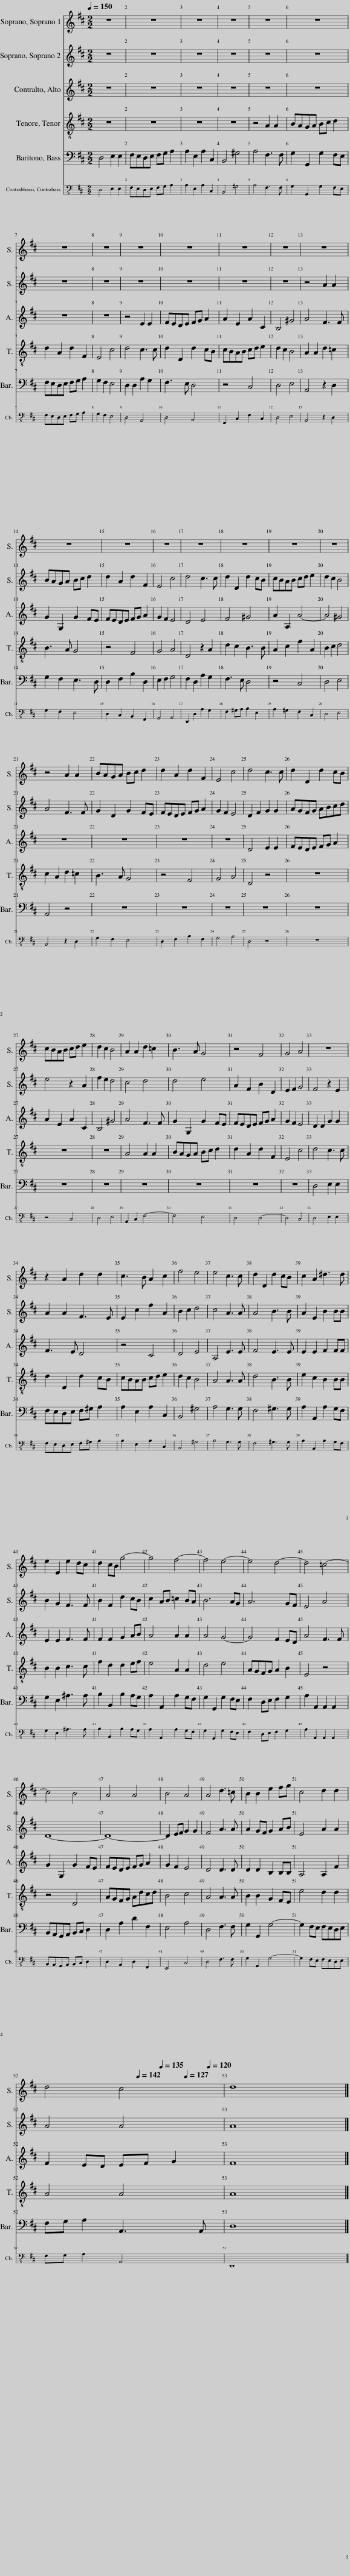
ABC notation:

X:1
%%score 1 2 3 4 5 6
L:1/8
Q:1/4=150
M:2/2
I:linebreak $
K:D
V:1 treble
V:2 treble
V:3 treble
V:4 treble-8
V:5 bass
V:6 bass-8
V:1
 z8 | z8 | z8 | z8 | z8 | %5
 z8 |$ z8 | z8 | z8 | z8 | %10
 z8 | z8 | z8 |$ z8 | z8 | %15
 z8 | z8 | z8 | z8 | z8 |$ %20
 z4 A2 A2 | BAGA Bc d2 | d2 A2 d2 F2 | E4 c4 | d4 c3 c | %25
 d2 D2 d2 cB |$ cBAB cd e2 | d2 c2 B4 | A2 A2 d2 =c2 | B3 A G4 | %30
 z4 F4 | G4 A4 | z8 |$ z2 A2 d2 d2 | c3 B A2 c2 | %35
 f4 e4 | e4 c3 c | d2 D2 d2 cB | c2 A2 ^d3 d |$ e2 E2 e2 dc | %40
 d2 cB g4- | g4 f4- | f4 e4- | e4 d4- | d4 =c4- |$ %45
 c4 B4 | A4 A4 | B4 A4 | A4 d3 =c | B2 B2 e2 fg | %50
 c4 d2 d2 |$ d4 c4[Q:1/4=142][Q:1/4=135][Q:1/4=127][Q:1/4=120] | d8 |] %53
V:2
 z8 | z8 | z8 | z8 | z8 | %5
 z8 |$ z8 | z8 | z8 | z8 | %10
 z8 | z8 | z4 A2 A2 |$ BAGA Bc d2 | d2 A2 d2 F2 | %15
 E4 c4 | d4 c3 c | d2 D2 d2 cB | cBAB cd e2 | d2 c2 B4 |$ %20
 A4 F3 F | G2 D2 G2 FE | FEDE FG A2 | G2 F2 E4 | D2 F2 G2 G2 | %25
 AGFG ABcd |$ e4 z2 A2 | f2 e2 d4 | c4 d4 | d4 e4 | %30
 A2 F2 B2 D2 | E2 F2 G4 | F4 z2 E2 |$ A2 A2 F3 E | E2 c2 f2 A2 | %35
 B2 c2 d4 | c4 A3 A | A4 B3 B | A2 E2 B2 BB |$ B2 G2 F3 F | %40
 B2 F2 d2 cB | c2 AB =c2 BA | B6 AG | A6 GF | E4 A4 |$ %45
 D8- | D8- | D2 EF G2 G2 | F4 A3 A | A2 GF G2 AB | %50
 E4 A2 A2 |$ A4 A4 | A8 |] %53
V:3
 z8 | z8 | z8 | z8 | z8 | %5
 z8 |$ z8 | z8 | z4 E2 E2 | FEDE FG A2 | %10
 A2 E2 A2 C2 | B,4 ^G4 | A4 F3 F |$ G2 G,2 G2 FE | FEDE FG A2 | %15
 G2 F2 E4 | D4 E4 | F4 ^G4 | A2 A,2 A4- | A4 ^G4 |$ %20
 z8 | z8 | z8 | z8 | D4 E2 E2 | %25
 FEDE FG A2 |$ A2 E2 A2 C2 | B,4 ^G4 | A4 F3 F | G2 G,2 G2 FE | %30
 FEDE FG A2 | G2 F2 E4 | D2 D2 G2 G2 |$ F3 E D4 | z4 C4 | %35
 D4 E4 | A,4 E3 E | F4 E3 E | E2 E2 F2 FF |$ E2 E2 F3 F | %40
 F2 F2 G2 AB | A4 A2 A2 | A4 G4- | G4 F2 ED | A4 F3 F |$ %45
 G2 G,2 G2 FE | FEDE FG A2 | G2 F2 E4 | D4 D3 D | D2 D2 B,2 B,B, | %50
 A,4 A,2 F2 |$ F2 ED EF G2 | F8 |] %53
V:4
 z8 | z8 | z8 | z8 | z4 A2 A2 | %5
 BAGA Bc d2 |$ d2 A2 d2 F2 | E4 c4 | d4 c3 c | d2 D2 d2 cB | %10
 cBAB cd e2 | d2 c2 B4 | A2 A2 d2 =c2 |$ B3 A G4 | z4 F4 | %15
 G4 A4 | D4 z2 A2 | d2 c2 B3 B | A2 c2 f2 A2 | B2 c2 d4 |$ %20
 c2 A2 d2 =c2 | B3 A G4 | z4 F4 | G4 A4 | D4 z4 | %25
 z8 |$ z8 | z8 | A4 A2 A2 | BAGA Bc d2 | %30
 d2 A2 d2 F2 | E4 c4 | d4 c3 c |$ d2 D2 d2 cB | cBAB cd e2 | %35
 d2 c2 B4 | A4 A3 A | d4 B3 B | e2 c2 B2 BB |$ B2 B2 c3 c | %40
 f2 d2 d2 ef | e4 A2 A2 | d4 e4 | AGFG A2 B2 | E4 z4 |$ %45
 z4 D4 | AGFG Adcd | B4 c4 | A4 A3 A | B2 B2 G2 FE | %50
 e4 d2 d2 |$ A4 A4 | A8 |] %53
V:5
 D,4 E,2 E,2 | F,E,D,E, F,G, A,2 | A,2 E,2 A,2 C,2 | B,,4 ^G,4 | A,4 F,3 F, | %5
 G,2 G,,2 G,2 F,E, |$ F,E,D,E, F,G, A,2 | G,2 F,2 E,4 | D,2 D,2 A,2 G,2 | F,3 E, D,4 | %10
 z4 C,4 | D,4 E,4 | A,,4 z2 D,2 |$ G,2 F,2 E,3 D, | D,2 F,2 B,2 D,2 | %15
 E,2 F,2 G,4 | F,2 D,2 A,2 G,2 | F,3 E, D,4 | z4 C,4 | D,4 E,4 |$ %20
 A,,4 z4 | z8 | z8 | z8 | z8 | %25
 z8 |$ z8 | z8 | z8 | z8 | %30
 z8 | z8 | D,4 E,2 E,2 |$ F,E,D,E, F,^G, A,2 | A,2 E,2 A,2 C,2 | %35
 B,,4 ^G,4 | A,4 G,3 G, | F,4 ^G,3 G, | A,2 A,,2 A,2 G,F, |$ G,2 E,2 ^A,3 A, | %40
 B,2 B,,2 B,2 A,G, | A,2 A,,2 A,2 G,F, | G,2 G,,2 G,2 F,E, | F,2 D,E, F,2 G,2 | A,2 A,,2 A,,2 A,,2 |$ %45
 B,,A,,G,,A,, B,,C, D,2 | D,2 A,2 D2 F,2 | E,4 A,4 | D,4 F,3 F, | G,2 G,,2 G,4- | %50
 G,2 F,E, F,E,D,E, |$ F,G, A,2 A,,3 A,, | D,8 |] %53
V:6
 D,4 E,2 E,2 | F,E,D,E, F,G, A,2 | A,2 E,2 A,2 C,2 | B,,4 ^G,4 | A,4 F,3 F, | %5
 G,2 G,,2 G,2 F,E, |$ F,E,D,E, F,G, A,2 | G,2 F,2 E,4 | D,4 A,,4 | D,4 B,,4 | %10
 F,,2 C,2 F,2 C,2 | D,4 E,4 | A,,4 z2 D,2 |$ G,2 F,2 E,4 | D,2 C,2 B,,2 F,,2 | %15
 G,,4 A,,4 | D,,2 D,2 A,2 G,2 | F,2 ^G,A, B,2 E,2 | A,2 ^G,2 F,2 C,2 | D,4 E,4 |$ %20
 A,,4 z2 D,2 | G,2 F,2 E,4 | D,2 F,2 B,2 F,2 | G,4 A,4 | D,4 z4 | %25
 z8 |$ z4 C,4 | D,4 E,4 | A,,2 C,2 F,4- | F,4 E,4 | %30
 D,4 D,4- | D,4 C,4 | D,4 E,2 E,2 |$ F,E,D,E, F,^G, A,2 | A,2 E,2 A,2 C,2 | %35
 B,,4 ^G,4 | A,4 G,3 G, | F,4 ^G,3 G, | A,2 A,,2 A,2 G,F, |$ G,2 E,2 ^A,3 A, | %40
 B,2 B,,2 B,2 A,G, | A,2 A,,2 A,2 G,F, | G,2 G,,2 G,2 F,E, | F,2 D,E, F,2 G,2 | A,2 A,,2 A,,2 A,,2 |$ %45
 B,,A,,G,,A,, B,,C, D,2 | D,2 A,,2 D,2 F,,2 | E,,4 C,4 | D,4 F,3 F, | G,2 G,,2 G,4- | %50
 G,2 F,E, F,E,D,E, |$ F,G, A,2 A,,4 | D,,8 |] %53
